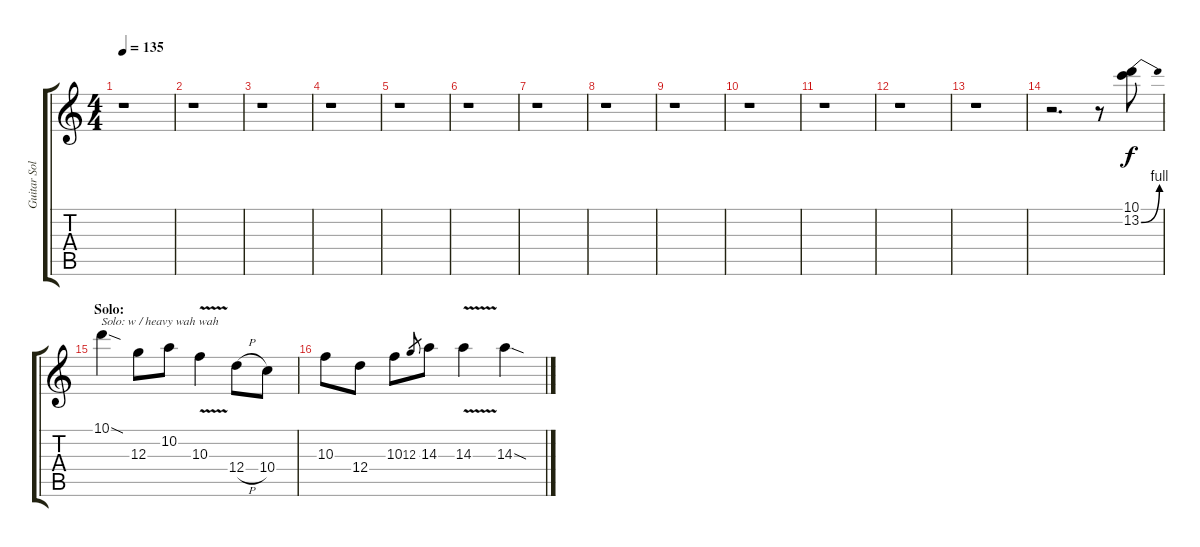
\track ("Guitar Solo" "Guitar Sol") {instrument distortionguitar}
\staff {score tabs}
\tuning (E4 B3 G3 D3 A2 D2) {hide}
\ts (4 4)
\tempo 135
\clef g2
\ks c
r.1{dy f} |
r.1 |
r.1 |
r.1 |
r.1 |
r.1 |
r.1 |
r.1 |
r.1 |
r.1 |
r.1 |
r.1 |
r.1 |
r.2{d} r.8 (10.1 13.2{be (bend 0 0 60 4)}).8 |
\section ("" "Solo:")
10.1{sod}.4{txt "Solo: w / heavy wah wah"} 12.3.8 10.2.8 10.3{v}.4 12.4{h}.8 10.4.8 |
10.3.8 12.4.8 10.3.8 12.3.8{gr} 14.3.8 14.3{v}.4 14.3{sod}.4
